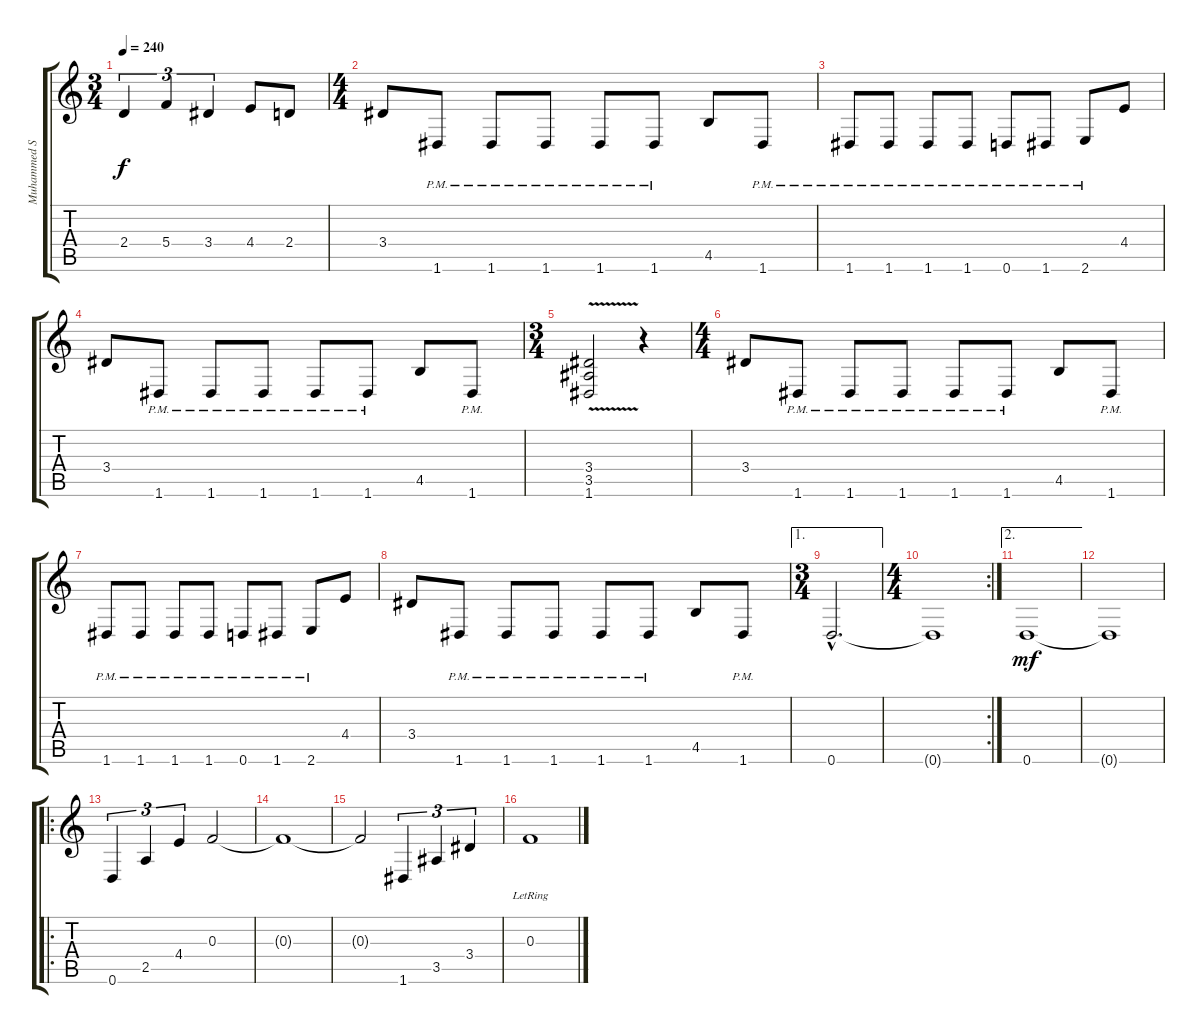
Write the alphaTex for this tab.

\track ("Muhammed Suicmez" "Muhammed S") {instrument overdrivenguitar}
\staff {score tabs}
\tuning (D4 A3 F3 C3 G2 D2) {hide}
\ts (3 4)
\tempo 240
\clef g2
\ks c
2.4.4{tu (3 2) dy f} 5.4.4{tu (3 2)} 3.4.4{tu (3 2)} 4.4.8 2.4.8 |
\ts (4 4)
3.4.8 1.6{pm}.8 1.6{pm}.8 1.6{pm}.8 1.6{pm}.8 1.6{pm}.8 4.5.8 1.6{pm}.8 |
1.6{pm}.8 1.6{pm}.8 1.6{pm}.8 1.6{pm}.8 0.6{pm}.8 1.6{pm}.8 2.6{pm}.8 4.4.8 |
3.4.8 1.6{pm}.8 1.6{pm}.8 1.6{pm}.8 1.6{pm}.8 1.6{pm}.8 4.5.8 1.6{pm}.8 |
\ts (3 4)
(3.4{v} 3.5{v} 1.6{v}).2 r.4 |
\ts (4 4)
3.4.8 1.6{pm}.8 1.6{pm}.8 1.6{pm}.8 1.6{pm}.8 1.6{pm}.8 4.5.8 1.6{pm}.8 |
1.6{pm}.8 1.6{pm}.8 1.6{pm}.8 1.6{pm}.8 0.6{pm}.8 1.6{pm}.8 2.6{pm}.8 4.4.8 |
3.4.8 1.6{pm}.8 1.6{pm}.8 1.6{pm}.8 1.6{pm}.8 1.6{pm}.8 4.5.8 1.6{pm}.8 |
\ae 1
\ts (3 4)
0.6{hac}.2{d} |
\rc 2
\ts (4 4)
0.6{t}.1 |
\ae 2
0.6.1{dy mf} |
0.6{t}.1 |
\ro
0.6.4{tu (3 2)} 2.5.4{tu (3 2)} 4.4.4{tu (3 2)} 0.3.2 |
0.3{t}.1 |
0.3{t}.2 1.6.4{tu (3 2)} 3.5.4{tu (3 2)} 3.4.4{tu (3 2)} |
0.3{lr}.1
